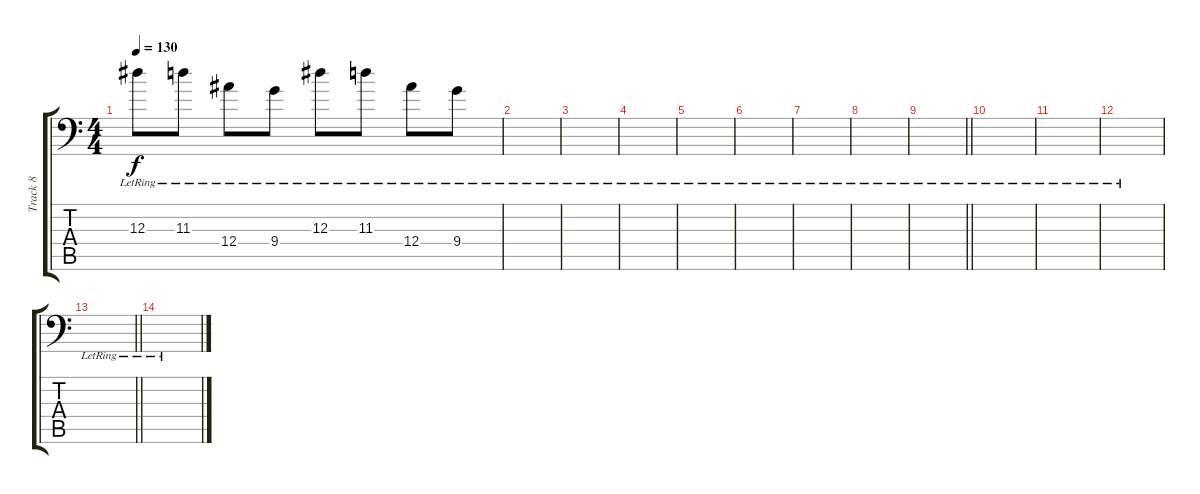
\track ("Track 8" "Track 8") {instrument acousticguitarnylon}
\staff {score tabs}
\tuning (C4 G3 Eb3 Bb2 F2 Bb1) {hide}
\ts (4 4)
\tempo 130
\clef f4
\ks c
12.3{lr}.8{dy f} 11.3{lr}.8 12.4{lr}.8 9.4{lr}.8 12.3{lr}.8 11.3{lr}.8 12.4{lr}.8 9.4{lr}.8 |
|
|
|
|
|
|
|
\barLineRight lightlight
|
\section ("" "")
|
|
|
\barLineRight lightlight
|
\section ("" "")
